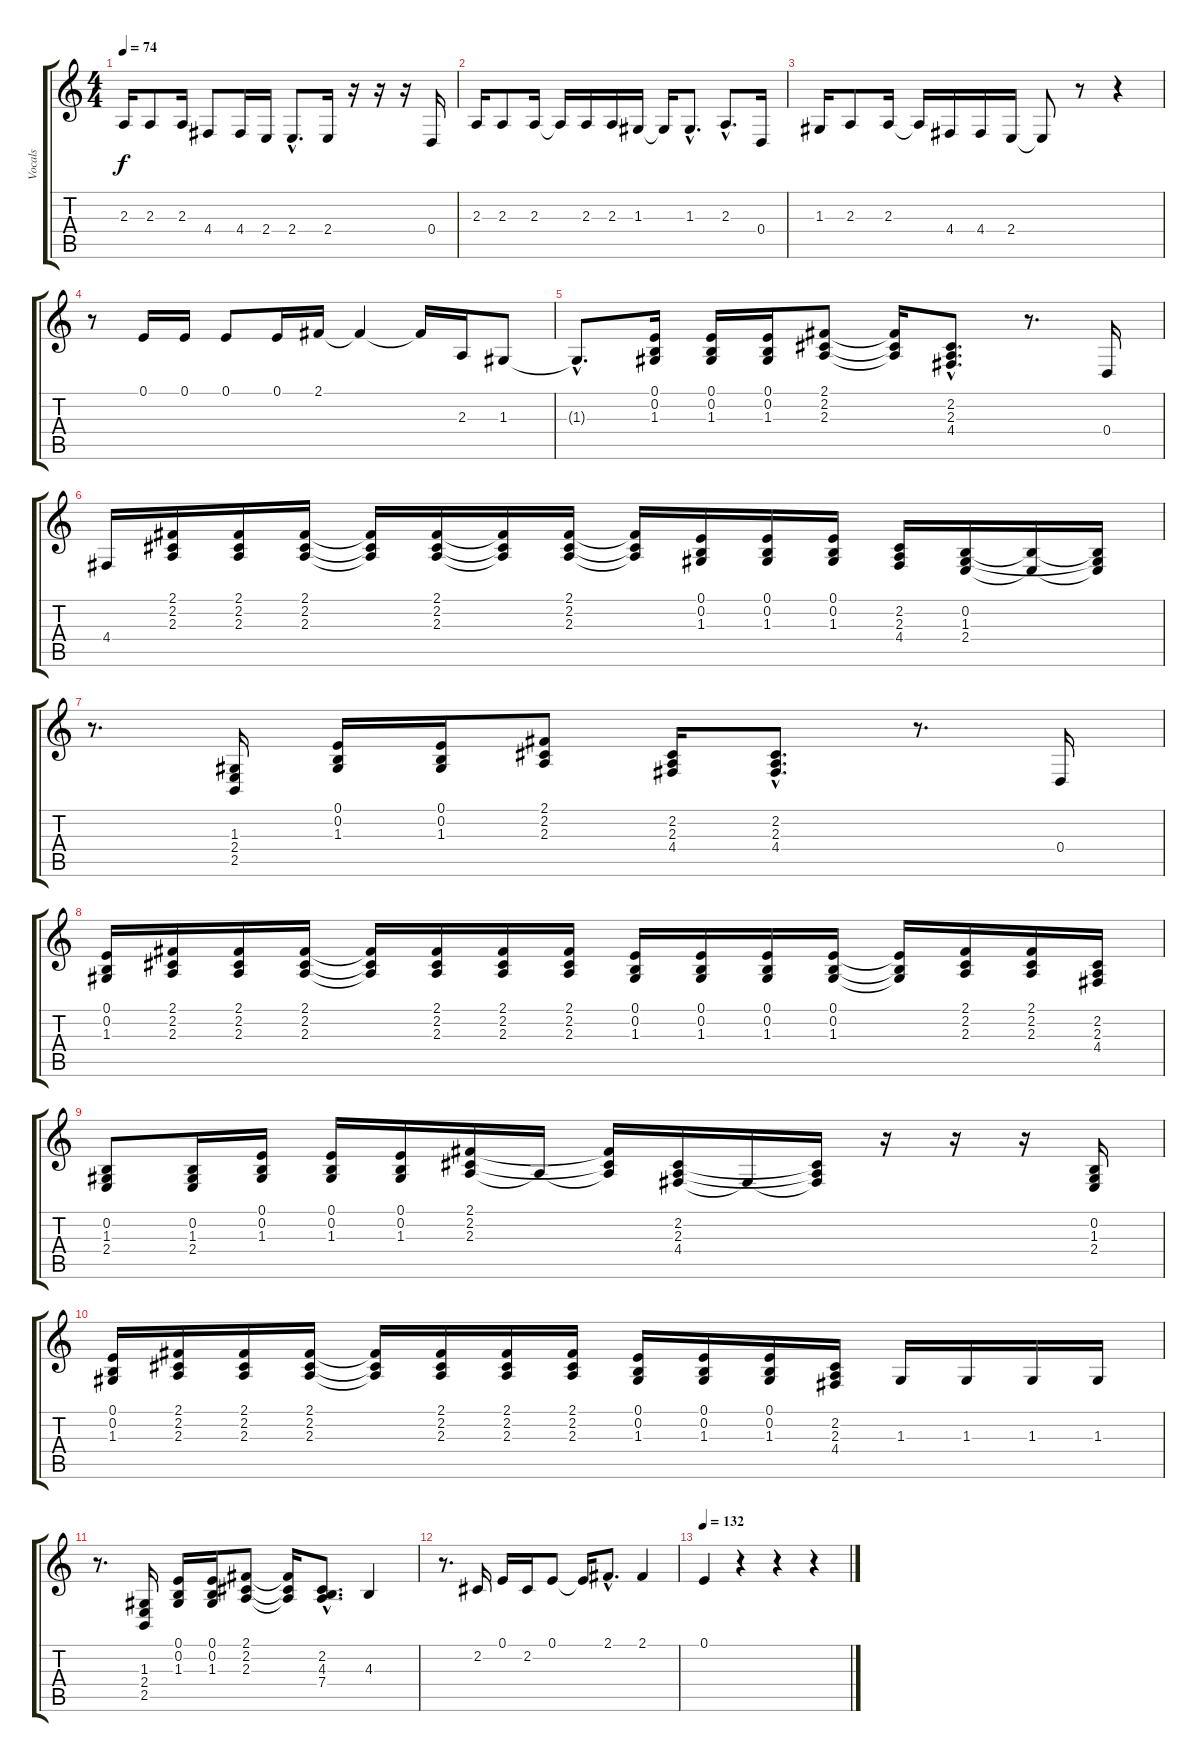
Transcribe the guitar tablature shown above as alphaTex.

\track ("Vocals" "Vocals") {instrument lead1square}
\staff {score tabs}
\tuning (E4 B3 G3 D3 A2 E2) {hide}
\ts (4 4)
\tempo 74
\clef g2
\ks c
2.3.16{dy f} 2.3.8 2.3.16 4.4.8 4.4.16 2.4.16 2.4{hac}.8{d} 2.4.16 r.16 r.16 r.16 0.4.16 |
2.3.16 2.3.8 2.3.16 2.3{t}.16 2.3.16 2.3.16 1.3.16 1.3{t}.16 1.3{hac}.8{d} 2.3{hac}.8{d} 0.4.16 |
1.3.16 2.3.8 2.3.16 2.3{t}.16 4.4.16 4.4.16 2.4.16 2.4{t}.8 r.8 r.4 |
r.8 0.1.16 0.1.16 0.1.8 0.1.16 2.1.16 2.1{t}.4 2.1{t}.16 2.3.16 1.3.8 |
1.3{hac t}.8{d} (0.1 0.2 1.3).16 (0.1 0.2 1.3).16 (0.1 0.2 1.3).16 (2.1 2.2 2.3).8 (2.1{t} 2.2{t} 2.3{t}).16 (2.2{hac} 2.3{hac} 4.4{hac}).8{d} r.8{d} 0.4.16 |
4.4.16 (2.1 2.2 2.3).16 (2.1 2.2 2.3).16 (2.1 2.2 2.3).16 (2.1{t} 2.2{t} 2.3{t}).16 (2.1 2.2 2.3).16 (2.1{t} 2.2{t} 2.3{t}).16 (2.1 2.2 2.3).16 (2.1{t} 2.2{t} 2.3{t}).16 (0.1 0.2 1.3).16 (0.1 0.2 1.3).16 (0.1 0.2 1.3).16 (2.2 2.3 4.4).16 (0.2 1.3 2.4).16 (0.2{t} 2.4{t}).16 (0.2{t} 1.3{t} 2.4{t}).16 |
r.8{d} (1.3 2.4 2.5).16 (0.1 0.2 1.3).16 (0.1 0.2 1.3).16 (2.1 2.2 2.3).8 (2.2 2.3 4.4).16 (2.2{hac} 2.3{hac} 4.4{hac}).8{d} r.8{d} 0.4.16 |
(0.1 0.2 1.3).16 (2.1 2.2 2.3).16 (2.1 2.2 2.3).16 (2.1 2.2 2.3).16 (2.1{t} 2.2{t} 2.3{t}).16 (2.1 2.2 2.3).16 (2.1 2.2 2.3).16 (2.1 2.2 2.3).16 (0.1 0.2 1.3).16 (0.1 0.2 1.3).16 (0.1 0.2 1.3).16 (0.1 0.2 1.3).16 (0.1{t} 0.2{t} 1.3{t}).16 (2.1 2.2 2.3).16 (2.1 2.2 2.3).16 (2.2 2.3 4.4).16 |
(0.2 1.3 2.4).8 (0.2 1.3 2.4).16 (0.1 0.2 1.3).16 (0.1 0.2 1.3).16 (0.1 0.2 1.3).16 (2.1 2.2 2.3).16 2.3{t}.16 (2.1{t} 2.2{t} 2.3{t}).16 (2.2 2.3 4.4).16 4.4{t}.16 (2.2{t} 2.3{t} 4.4{t}).16 r.16 r.16 r.16 (0.2 1.3 2.4).16 |
(0.1 0.2 1.3).16 (2.1 2.2 2.3).16 (2.1 2.2 2.3).16 (2.1 2.2 2.3).16 (2.1{t} 2.2{t} 2.3{t}).16 (2.1 2.2 2.3).16 (2.1 2.2 2.3).16 (2.1 2.2 2.3).16 (0.1 0.2 1.3).16 (0.1 0.2 1.3).16 (0.1 0.2 1.3).16 (2.2 2.3 4.4).16 1.3.16 1.3.16 1.3.16 1.3.16 |
r.8{d} (1.3 2.4 2.5).16 (0.1 0.2 1.3).16 (0.1 0.2 1.3).16 (2.1 2.2 2.3).8 (2.1{t} 2.2{t} 2.3{t}).16 (2.2{hac} 4.3{hac} 7.4{hac}).8{d} 4.3.4 |
r.8{d} 2.2.16 0.1.16 2.2.16 0.1.8 0.1{t}.16 2.1{hac}.8{d} 2.1.4 |
\tempo 132
0.1.4 r.4 r.4 r.4
